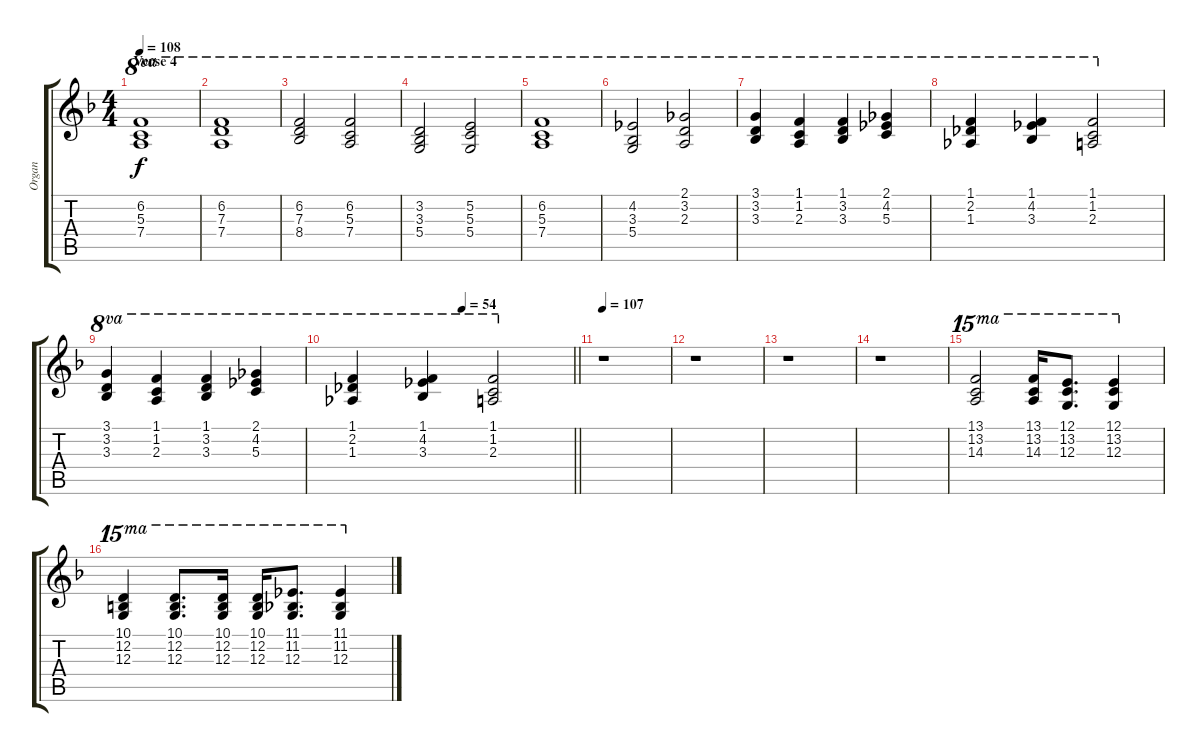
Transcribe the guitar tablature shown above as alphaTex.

\track ("Organ" "Organ") {instrument rockorgan}
\staff {score tabs}
\tuning (E5 B4 G4 D4 A3 E3) {hide}
\ts (4 4)
\section ("" "Verse 4")
\tempo 108
\clef g2
\ks f
(6.2 5.3 7.4).1{ot 8va dy f} |
(6.2 7.3 7.4).1{ot 8va} |
(6.2 7.3 8.4).2{ot 8va} (6.2 5.3 7.4).2{ot 8va} |
(3.2 3.3 5.4).2{ot 8va} (5.2 5.3 5.4).2{ot 8va} |
(6.2 5.3 7.4).1{ot 8va} |
(4.2 3.3 5.4).2{ot 8va} (2.1 3.2 2.3).2{ot 8va} |
(3.1 3.2 3.3).4{ot 8va} (1.1 1.2 2.3).4{ot 8va} (1.1 3.2 3.3).4{ot 8va} (2.1 4.2 5.3).4{ot 8va} |
(1.1 2.2 1.3).4{ot 8va} (1.1 4.2 3.3).4{ot 8va} (1.1 1.2 2.3).2{ot 8va} |
(3.1 3.2 3.3).4{ot 8va} (1.1 1.2 2.3).4{ot 8va} (1.1 3.2 3.3).4{ot 8va} (2.1 4.2 5.3).4{ot 8va} |
\tempo (54 0.5)
\barLineRight lightlight
(1.1 2.2 1.3).4{ot 8va} (1.1 4.2 3.3).4{ot 8va} (1.1 1.2 2.3).2{ot 8va} |
\tempo 107
r.1 |
r.1 |
r.1 |
r.1 |
(13.1 13.2 14.3).2{ot 15ma} (13.1 13.2 14.3).16{ot 15ma} (12.1 13.2 12.3).8{d ot 15ma} (12.1 13.2 12.3).4{ot 15ma} |
(10.1 12.2 12.3).4{ot 15ma} (10.1 12.2 12.3).8{d ot 15ma} (10.1 12.2 12.3).16{ot 15ma} (10.1 12.2 12.3).16{ot 15ma} (11.1 11.2 12.3).8{d ot 15ma} (11.1 11.2 12.3).4{ot 15ma}
